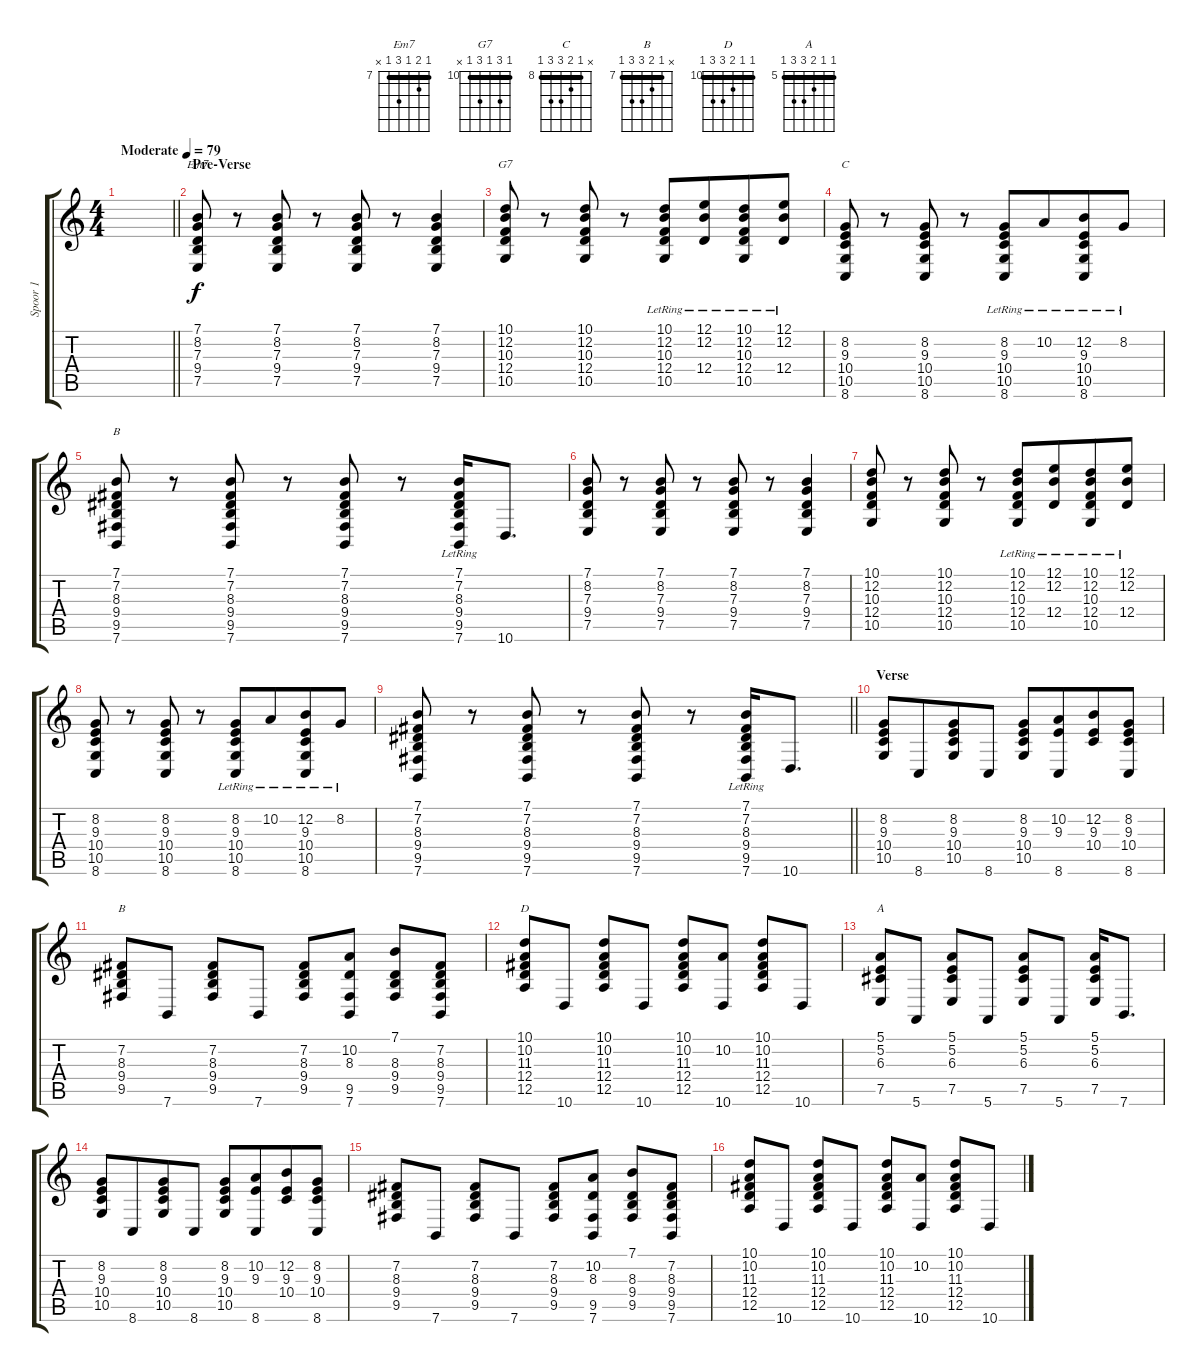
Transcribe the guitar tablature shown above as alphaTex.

\track ("Spoor 1" "Spoor 1") {instrument acousticgrandpiano}
\staff {score tabs}
\tuning (E4 B3 G3 D3 A2 E2) {hide}
\chord ("Em7" 7 8 7 9 7 x) {firstfret 7 barre 7}
\chord ("G7" 10 12 10 12 10 x) {firstfret 10 barre 10}
\chord ("C" x 8 9 10 10 8) {firstfret 8 barre 8}
\chord ("B" 7 7 8 9 9 7) {firstfret 7 barre 7}
\chord ("B" x 7 8 9 9 7) {firstfret 7 barre 7}
\chord ("D" 10 10 11 12 12 10) {firstfret 10 barre 10}
\chord ("A" 5 5 6 7 7 5) {firstfret 5 barre 5}
\ts (4 4)
\tempo (79 "Moderate")
\clef g2
\barLineRight lightlight
\ks c
|
\section ("" "Pre-Verse")
(7.1 8.2 7.3 9.4 7.5).8{ch "Em7"} r.8 (7.1 8.2 7.3 9.4 7.5).8 r.8 (7.1 8.2 7.3 9.4 7.5).8 r.8 (7.1 8.2 7.3 9.4 7.5).4 |
(10.1 12.2 10.3 12.4 10.5).8{ch "G7"} r.8 (10.1 12.2 10.3 12.4 10.5).8 r.8 (10.1{lr} 12.2{lr} 10.3{lr} 12.4{lr} 10.5{lr}).8 (12.1{lr} 12.2{lr} 12.4{lr}).8{beam merge} (10.1{lr} 12.2{lr} 10.3{lr} 12.4{lr} 10.5{lr}).8 (12.1{lr} 12.2{lr} 12.4{lr}).8 |
(8.2 9.3 10.4 10.5 8.6).8{ch "C"} r.8 (8.2 9.3 10.4 10.5 8.6).8 r.8 (8.2{lr} 9.3{lr} 10.4{lr} 10.5{lr} 8.6{lr}).8 10.2{lr}.8{beam merge} (12.2{lr} 9.3{lr} 10.4{lr} 10.5{lr} 8.6{lr}).8 8.2{lr}.8 |
(7.1 7.2 8.3 9.4 9.5 7.6).8{ch "B"} r.8 (7.1 7.2 8.3 9.4 9.5 7.6).8 r.8 (7.1 7.2 8.3 9.4 9.5 7.6).8 r.8 (7.1 7.2 8.3 9.4 9.5{lr} 7.6).16 10.6.8{d} |
(7.1 8.2 7.3 9.4 7.5).8 r.8 (7.1 8.2 7.3 9.4 7.5).8 r.8 (7.1 8.2 7.3 9.4 7.5).8 r.8 (7.1 8.2 7.3 9.4 7.5).4 |
(10.1 12.2 10.3 12.4 10.5).8 r.8 (10.1 12.2 10.3 12.4 10.5).8 r.8 (10.1{lr} 12.2{lr} 10.3{lr} 12.4{lr} 10.5{lr}).8 (12.1{lr} 12.2{lr} 12.4{lr}).8{beam merge} (10.1{lr} 12.2{lr} 10.3{lr} 12.4{lr} 10.5{lr}).8 (12.1{lr} 12.2{lr} 12.4{lr}).8 |
(8.2 9.3 10.4 10.5 8.6).8 r.8 (8.2 9.3 10.4 10.5 8.6).8 r.8 (8.2{lr} 9.3{lr} 10.4{lr} 10.5{lr} 8.6{lr}).8 10.2{lr}.8{beam merge} (12.2{lr} 9.3{lr} 10.4{lr} 10.5{lr} 8.6{lr}).8 8.2{lr}.8 |
\barLineRight lightlight
(7.1 7.2 8.3 9.4 9.5 7.6).8 r.8 (7.1 7.2 8.3 9.4 9.5 7.6).8 r.8 (7.1 7.2 8.3 9.4 9.5 7.6).8 r.8 (7.1 7.2 8.3 9.4 9.5{lr} 7.6).16 10.6.8{d} |
\section ("" "Verse")
(8.2 9.3 10.4 10.5).8 8.6.8{beam merge} (8.2 9.3 10.4 10.5).8 8.6.8 (8.2 9.3 10.4 10.5).8 (10.2 9.3 8.6).8{beam merge} (12.2 9.3 10.4).8 (8.2 9.3 10.4 8.6).8 |
(7.2 8.3 9.4 9.5).8{ch "B"} 7.6.8 (7.2 8.3 9.4 9.5).8 7.6.8 (7.2 8.3 9.4 9.5).8 (10.2 8.3 9.5 7.6).8 (7.1 8.3 9.4 9.5).8 (7.2 8.3 9.4 9.5 7.6).8 |
(10.1 10.2 11.3 12.4 12.5).8{ch "D"} 10.6.8 (10.1 10.2 11.3 12.4 12.5).8 10.6.8 (10.1 10.2 11.3 12.4 12.5).8 (10.2 10.6).8 (10.1 10.2 11.3 12.4 12.5).8 10.6.8 |
(5.1 5.2 6.3 7.5).8{ch "A"} 5.6.8 (5.1 5.2 6.3 7.5).8 5.6.8 (5.1 5.2 6.3 7.5).8 5.6.8 (5.1 5.2 6.3 7.5).16 7.6.8{d} |
(8.2 9.3 10.4 10.5).8 8.6.8{beam merge} (8.2 9.3 10.4 10.5).8 8.6.8 (8.2 9.3 10.4 10.5).8 (10.2 9.3 8.6).8{beam merge} (12.2 9.3 10.4).8 (8.2 9.3 10.4 8.6).8 |
(7.2 8.3 9.4 9.5).8 7.6.8 (7.2 8.3 9.4 9.5).8 7.6.8 (7.2 8.3 9.4 9.5).8 (10.2 8.3 9.5 7.6).8 (7.1 8.3 9.4 9.5).8 (7.2 8.3 9.4 9.5 7.6).8 |
(10.1 10.2 11.3 12.4 12.5).8 10.6.8 (10.1 10.2 11.3 12.4 12.5).8 10.6.8 (10.1 10.2 11.3 12.4 12.5).8 (10.2 10.6).8 (10.1 10.2 11.3 12.4 12.5).8 10.6.8
